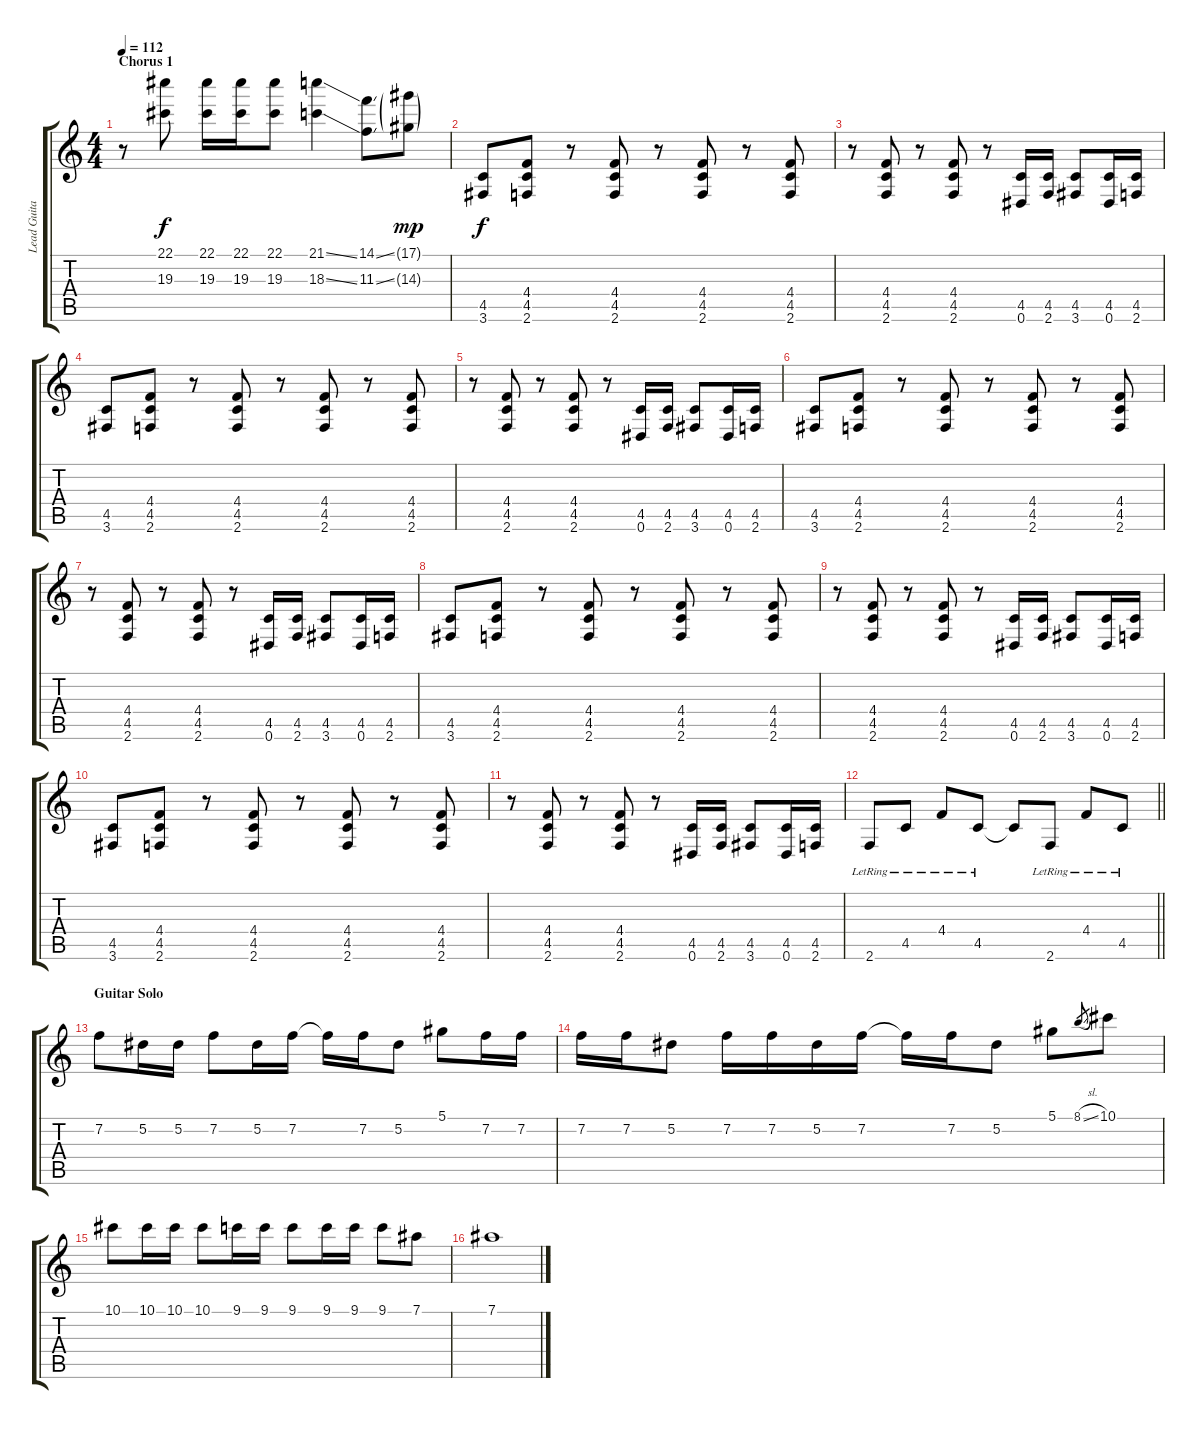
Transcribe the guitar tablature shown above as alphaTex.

\track ("Lead Guitars" "Lead Guita") {instrument distortionguitar}
\staff {score tabs}
\tuning (Eb4 Bb3 Gb3 Db3 Ab2 Eb2) {hide}
\ts (4 4)
\section ("" "Chorus 1")
\tempo 112
\clef g2
\ks c
r.8{dy f} (22.1 19.3).8 (22.1 19.3).16 (22.1 19.3).16 (22.1 19.3).8 (21.1{ss} 18.3{ss}).4 (14.1{ss} 11.3{ss}).8 (17.1{g} 14.3{g}).8{dy mp} |
(4.5 3.6).8{dy f volume 14 instrument distortionguitar} (4.4 4.5 2.6).8 r.8 (4.4 4.5 2.6).8 r.8 (4.4 4.5 2.6).8 r.8 (4.4 4.5 2.6).8 |
r.8 (4.4 4.5 2.6).8 r.8 (4.4 4.5 2.6).8 r.8 (4.5 0.6).16 (4.5 2.6).16 (4.5 3.6).8 (4.5 0.6).16 (4.5 2.6).16 |
(4.5 3.6).8 (4.4 4.5 2.6).8 r.8 (4.4 4.5 2.6).8 r.8 (4.4 4.5 2.6).8 r.8 (4.4 4.5 2.6).8 |
r.8 (4.4 4.5 2.6).8 r.8 (4.4 4.5 2.6).8 r.8 (4.5 0.6).16 (4.5 2.6).16 (4.5 3.6).8 (4.5 0.6).16 (4.5 2.6).16 |
(4.5 3.6).8 (4.4 4.5 2.6).8 r.8 (4.4 4.5 2.6).8 r.8 (4.4 4.5 2.6).8 r.8 (4.4 4.5 2.6).8 |
r.8 (4.4 4.5 2.6).8 r.8 (4.4 4.5 2.6).8 r.8 (4.5 0.6).16 (4.5 2.6).16 (4.5 3.6).8 (4.5 0.6).16 (4.5 2.6).16 |
(4.5 3.6).8 (4.4 4.5 2.6).8 r.8 (4.4 4.5 2.6).8 r.8 (4.4 4.5 2.6).8 r.8 (4.4 4.5 2.6).8 |
r.8 (4.4 4.5 2.6).8 r.8 (4.4 4.5 2.6).8 r.8 (4.5 0.6).16 (4.5 2.6).16 (4.5 3.6).8 (4.5 0.6).16 (4.5 2.6).16 |
(4.5 3.6).8 (4.4 4.5 2.6).8 r.8 (4.4 4.5 2.6).8 r.8 (4.4 4.5 2.6).8 r.8 (4.4 4.5 2.6).8 |
r.8 (4.4 4.5 2.6).8 r.8 (4.4 4.5 2.6).8 r.8 (4.5 0.6).16 (4.5 2.6).16 (4.5 3.6).8 (4.5 0.6).16 (4.5 2.6).16 |
\barLineRight lightlight
2.6{lr}.8 4.5{lr}.8 4.4{lr}.8 4.5{lr}.8 4.5{t}.8 2.6{lr}.8 4.4{lr}.8 4.5{lr}.8 |
\section ("" "Guitar Solo")
7.2.8{volume 16 instrument overdrivenguitar} 5.2.16 5.2.16 7.2.8 5.2.16 7.2.16 7.2{t}.16 7.2.16 5.2.8 5.1.8 7.2.16 7.2.16 |
7.2.16 7.2.16 5.2.8 7.2.16 7.2.16 5.2.16 7.2.16 7.2{t}.16 7.2.16 5.2.8 5.1.8 8.1{sl}.8{gr} 10.1.8 |
10.1.8 10.1.16 10.1.16 10.1.8 9.1.16 9.1.16 9.1.8 9.1.16 9.1.16 9.1.8 7.1.8 |
7.1.1
